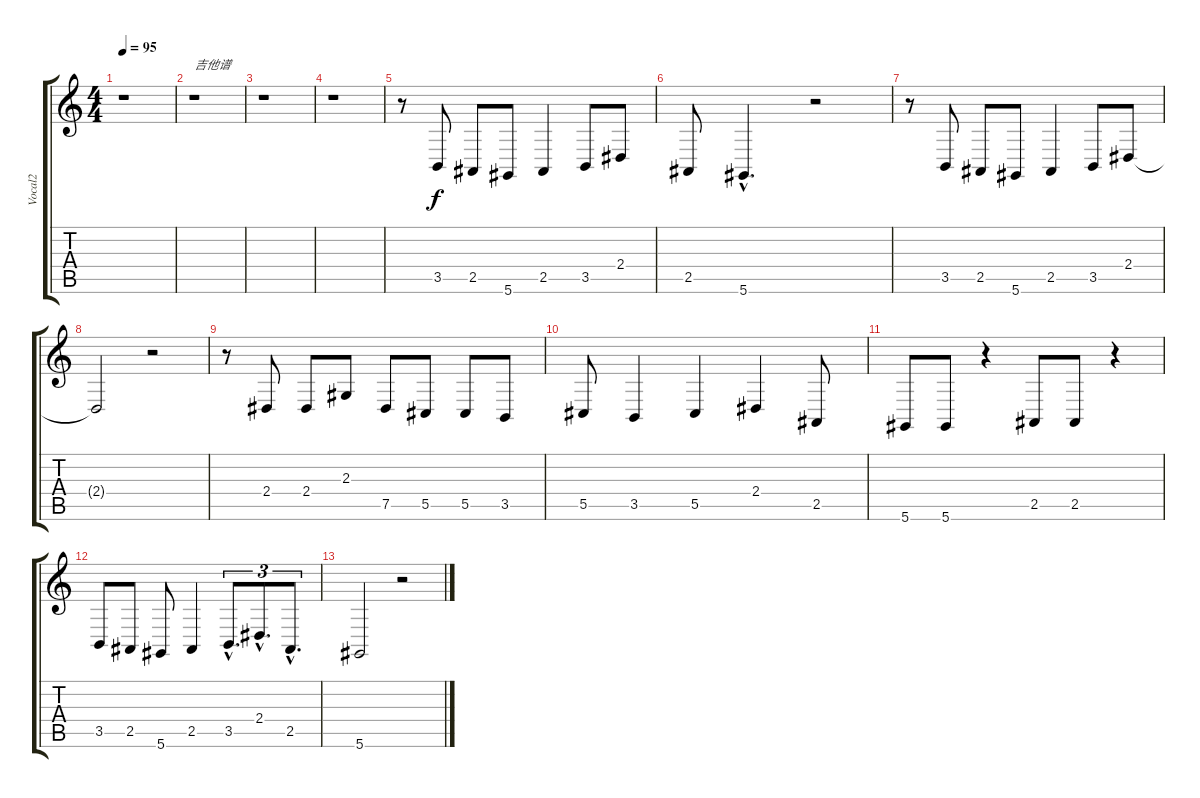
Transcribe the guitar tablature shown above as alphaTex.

\track ("Vocal2" "Vocal2") {instrument reedorgan}
\staff {score tabs}
\tuning (Eb4 Bb3 Gb3 Db3 Ab2 Eb2) {hide}
\ts (4 4)
\tempo 95
\clef g2
\ks c
r.1{dy f instrument reedorgan} |
r.1{txt "吉他谱"} |
r.1 |
r.1 |
r.8 3.5.8 2.5.8 5.6.8 2.5.4 3.5.8 2.4.8 |
2.5.8 5.6{hac}.4{d} r.2 |
r.8 3.5.8 2.5.8 5.6.8 2.5.4 3.5.8 2.4.8 |
2.4{t}.2 r.2 |
r.8 2.4.8 2.4.8 2.3.8 7.5.8 5.5.8 5.5.8 3.5.8 |
5.5.8 3.5.4 5.5.4 2.4.4 2.5.8 |
5.6.8 5.6.8 r.4 2.5.8 2.5.8 r.4 |
3.5.8 2.5.8 5.6.8 2.5.4 3.5{hac}.8{d tu (3 2)} 2.4{hac}.8{d tu (3 2)} 2.5{hac}.8{d tu (3 2)} |
5.6.2 r.2
